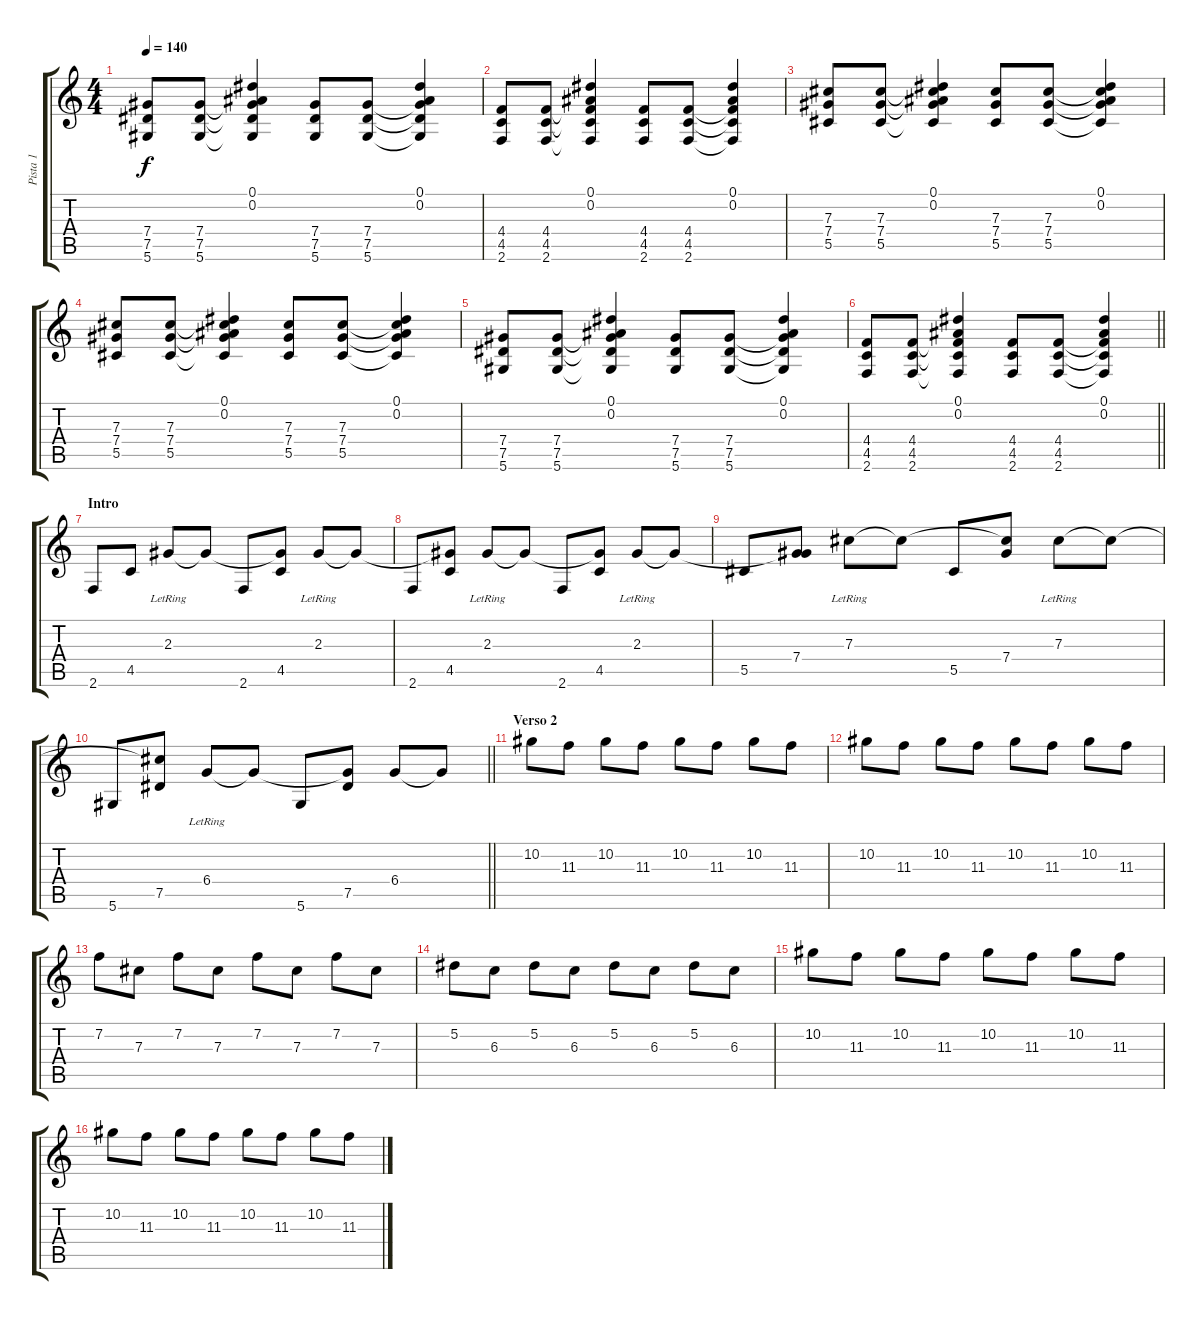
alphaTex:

\track ("Pista 1" "Pista 1") {instrument overdrivenguitar}
\staff {score tabs}
\tuning (Eb4 Bb3 Gb3 Db3 Ab2 Eb2) {hide}
\ts (4 4)
\tempo 140
\clef g2
\ks c
(7.4 7.5 5.6).8{dy f} (7.4 7.5 5.6).8 (0.1 0.2 7.4{t} 7.5{t} 5.6{t}).4 (7.4 7.5 5.6).8 (7.4 7.5 5.6).8 (0.1 0.2 7.4{t} 7.5{t} 5.6{t}).4 |
(4.4 4.5 2.6).8 (4.4 4.5 2.6).8 (0.1 0.2 4.4{t} 4.5{t} 2.6{t}).4 (4.4 4.5 2.6).8 (4.4 4.5 2.6).8 (0.1 0.2 4.4{t} 4.5{t} 2.6{t}).4 |
(7.3 7.4 5.5).8{instrument overdrivenguitar} (7.3 7.4 5.5).8 (0.1 0.2 7.3{t} 7.4{t} 5.5{t}).4 (7.3 7.4 5.5).8 (7.3 7.4 5.5).8 (0.1 0.2 7.3{t} 7.4{t} 5.5{t}).4 |
(7.3 7.4 5.5).8 (7.3 7.4 5.5).8 (0.1 0.2 7.3{t} 7.4{t} 5.5{t}).4 (7.3 7.4 5.5).8 (7.3 7.4 5.5).8 (0.1 0.2 7.3{t} 7.4{t} 5.5{t}).4 |
(7.4 7.5 5.6).8 (7.4 7.5 5.6).8 (0.1 0.2 7.4{t} 7.5{t} 5.6{t}).4 (7.4 7.5 5.6).8 (7.4 7.5 5.6).8 (0.1 0.2 7.4{t} 7.5{t} 5.6{t}).4 |
\barLineRight lightlight
(4.4 4.5 2.6).8 (4.4 4.5 2.6).8 (0.1 0.2 4.4{t} 4.5{t} 2.6{t}).4 (4.4 4.5 2.6).8 (4.4 4.5 2.6).8 (0.1 0.2 4.4{t} 4.5{t} 2.6{t}).4 |
\section ("" "Intro")
2.6.8{instrument acousticguitarsteel} 4.5.8 2.3{lr}.8 2.3{t}.8 2.6.8 (2.3{t} 4.5).8 2.3{lr}.8 2.3{t}.8 |
2.6.8 (2.3{t} 4.5).8 2.3{lr}.8 2.3{t}.8 2.6.8 (2.3{t} 4.5).8 2.3{lr}.8 2.3{t}.8 |
5.5.8 (2.3{t} 7.4).8 7.3{lr}.8 7.3{t}.8 5.5.8 (7.3{t} 7.4).8 7.3{lr}.8 7.3{t}.8 |
\barLineRight lightlight
5.6.8 (7.3{t} 7.5).8 6.4{lr}.8 6.4{t}.8 5.6.8 (6.4{t} 7.5).8 6.4.8 6.4{t}.8 |
\section ("" "Verso 2")
10.2.8{instrument acousticguitarsteel} 11.3.8 10.2.8 11.3.8 10.2.8 11.3.8 10.2.8 11.3.8 |
10.2.8 11.3.8 10.2.8 11.3.8 10.2.8 11.3.8 10.2.8 11.3.8 |
7.2.8 7.3.8 7.2.8 7.3.8 7.2.8 7.3.8 7.2.8 7.3.8 |
5.2.8 6.3.8 5.2.8 6.3.8 5.2.8 6.3.8 5.2.8 6.3.8 |
10.2.8 11.3.8 10.2.8 11.3.8 10.2.8 11.3.8 10.2.8 11.3.8 |
10.2.8 11.3.8 10.2.8 11.3.8 10.2.8 11.3.8 10.2.8 11.3.8
